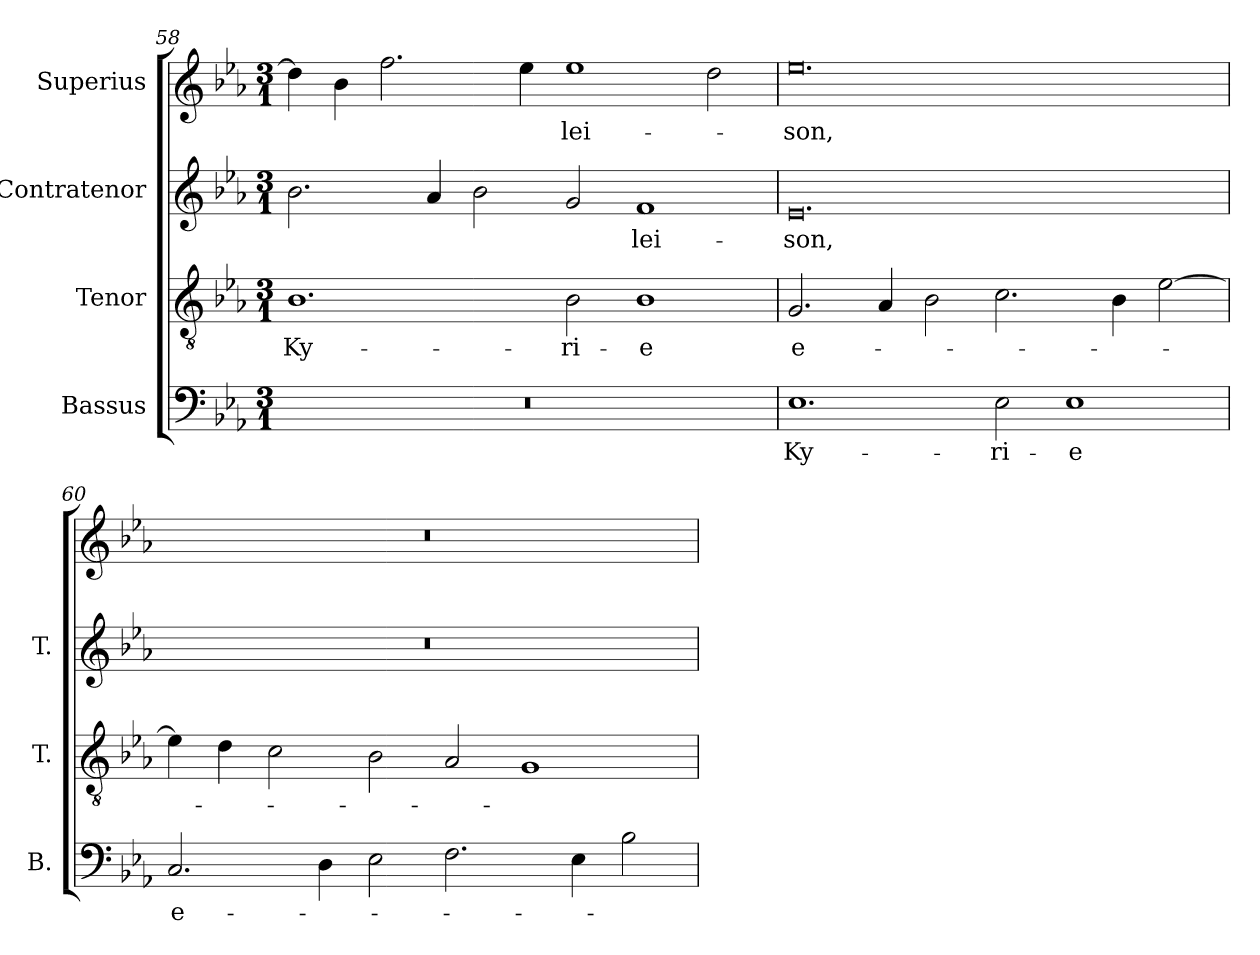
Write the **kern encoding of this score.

**kern	**text	**kern	**text	**kern	**text	**kern	**text
*part4	*part4	*part3	*part3	*part2	*part2	*part1	*part1
*staff4	*staff4	*staff3	*staff3	*staff2	*staff2	*staff1	*staff1
*I"Bassus	*	*I"Tenor	*	*I"Contratenor	*	*I"Superius	*
*I'B.	*	*I'T.	*	*I'T.	*	*	*
*clefF4	*	*clefGv2	*	*clefG2	*	*clefG2	*
*	*	*ITrd7c12	*	*ITrd7c12	*	*	*
*k[b-e-a-]	*	*k[b-e-a-]	*	*k[b-e-a-]	*	*k[b-e-a-]	*
*E-:	*	*E-:	*	*E-:	*	*E-:	*
*M3/1	*	*M3/1	*	*M3/1	*	*M3/1	*
=58	=58	=58	=58	=58	=58	=58	=58
!LO:N:vis=1	!	!	!	!	!	!	!
!	!	!	!LO:LY:b:color=#000000	!	!	!	!
0.r	.	1.BB-i	Ky-	2.B-i\	.	4ddi\]	.
.	.	.	.	.	.	4b-i\	.
.	.	.	.	.	.	2.ffi\	.
.	.	.	.	4A-i/	.	.	.
.	.	.	.	2B-i\	.	.	.
.	.	.	.	.	.	4ee-i\	.
!	!	!	!LO:LY:b:color=#000000	!	!	!	!
!	!	!	!	!	!	!	!LO:LY:b:color=#000000
.	.	2BB-i\	-ri-	2Gi/	.	1ee-i	-lei-
!	!	!	!LO:LY:b:color=#000000	!	!	!	!
!	!	!	!	!	!LO:LY:b:color=#000000	!	!
.	.	1BB-i	-e	1Fi	-lei-	.	.
.	.	.	.	.	.	2ddi\	.
!!LO:PB:g=z
=59	=59	=59	=59	=59	=59	=59	=59
!	!LO:LY:b:color=#000000	!	!	!	!	!	!
!	!	!	!LO:LY:b:color=#000000	!	!	!	!
!	!	!	!	!	!LO:LY:b:color=#000000	!	!
!	!	!	!	!	!	!	!LO:LY:b:color=#000000
1.E-i	Ky-	2.GGi/	e-	0.E-i	-son,	0.ee-i	-son,
.	.	4AA-i/	.	.	.	.	.
.	.	2BB-i\	.	.	.	.	.
!	!LO:LY:b:color=#000000	!	!	!	!	!	!
2E-i\	-ri-	2.Ci\	.	.	.	.	.
!	!LO:LY:b:color=#000000	!	!	!	!	!	!
1E-i	-e	.	.	.	.	.	.
.	.	4BB-i\	.	.	.	.	.
.	.	[>2E-i\	.	.	.	.	.
=60	=60	=60	=60	=60	=60	=60	=60
!	!LO:LY:b:color=#000000	!	!	!LO:N:vis=1	!	!LO:N:vis=1	!
2.Ci/	e-	4E-i\]	.	0.r	.	0.r	.
.	.	4Di\	.	.	.	.	.
.	.	2Ci\	.	.	.	.	.
4Di\	.	.	.	.	.	.	.
2E-i\	.	2BB-i\	.	.	.	.	.
2.Fi\	.	2AA-i/	.	.	.	.	.
.	.	1GGi	.	.	.	.	.
4E-i\	.	.	.	.	.	.	.
2B-i\	.	.	.	.	.	.	.
=	=	=	=	=	=	=	=
*-	*-	*-	*-	*-	*-	*-	*-
